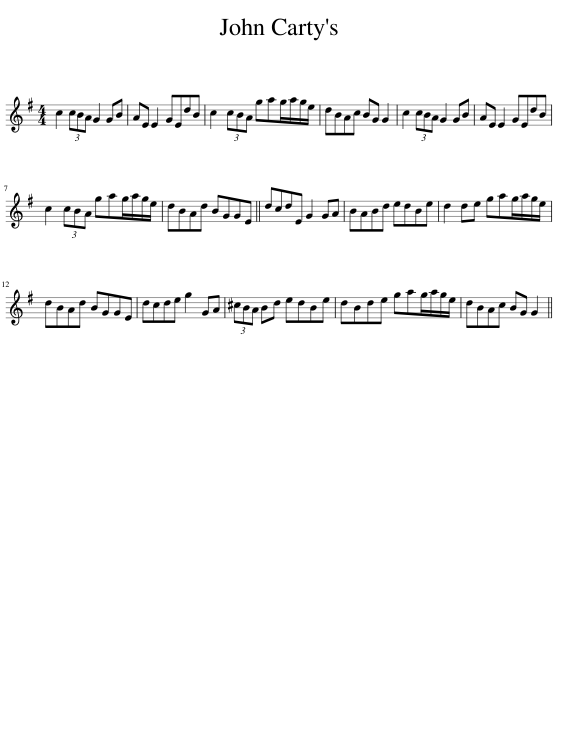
X:1
L:1/8
M:4/4
I:linebreak $
K:G
V:1 treble
V:1
 c2 (3cBA G2 GB | AE E2 GEdB | c2 (3cBA gag/a/g/e/ | dBAc BG G2 | c2 (3cBA G2 GB | %5
 AE E2 GEdB |$ c2 (3cBA gag/a/g/e/ | dBAd BGGE || dcdE G2 GA | BABd edBe | %10
 d2 de gag/a/g/e/ |$ dBAd BGGE | dcde g2 GA | (3^cBA Bd edBe | dBde gag/a/g/e/ | %15
 dBAc BG G2 || %16
